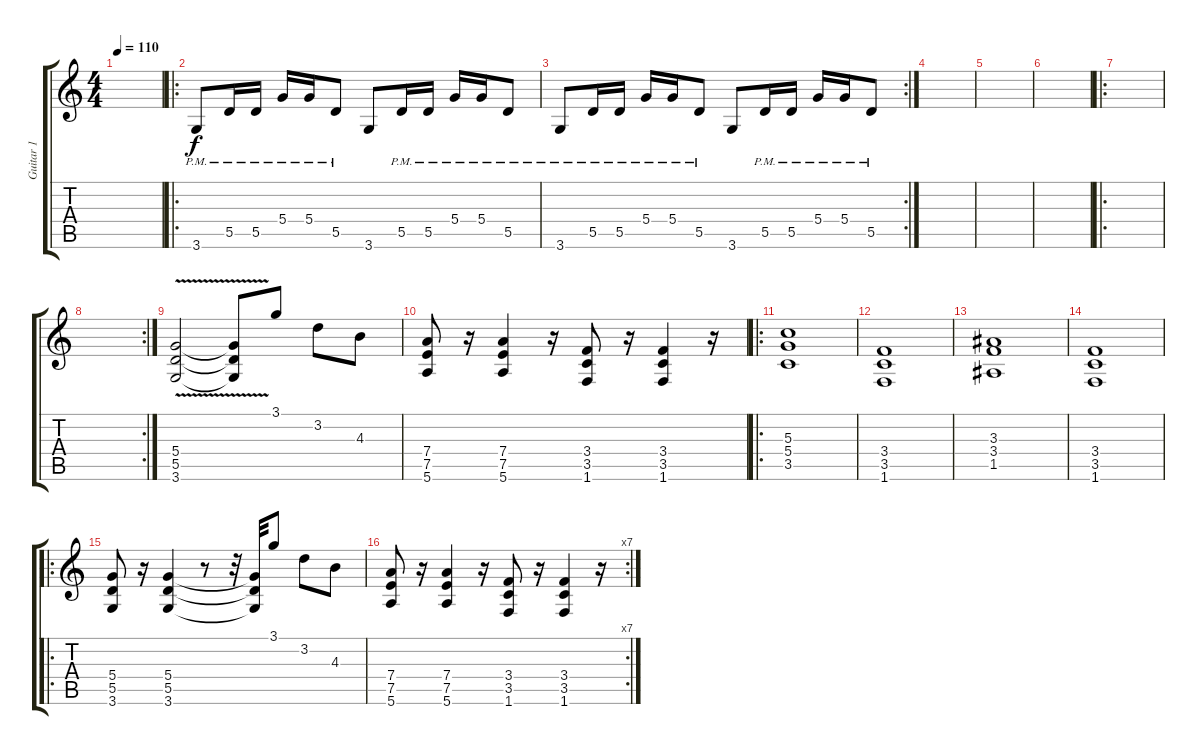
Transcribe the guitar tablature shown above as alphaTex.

\track ("Guitar 1" "Guitar 1") {instrument overdrivenguitar}
\staff {score tabs}
\tuning (E4 B3 G3 D3 A2 E2) {hide}
\ts (4 4)
\tempo 110
\clef g2
\ks c
|
\ro
3.6{pm}.8 5.5{pm}.16 5.5{pm}.16 5.4{pm}.16 5.4{pm}.16 5.5{pm}.8 3.6.8 5.5{pm}.16 5.5{pm}.16 5.4{pm}.16 5.4{pm}.16 5.5{pm}.8 |
\rc 2
3.6{pm}.8 5.5{pm}.16 5.5{pm}.16 5.4{pm}.16 5.4{pm}.16 5.5{pm}.8 3.6.8 5.5{pm}.16 5.5{pm}.16 5.4{pm}.16 5.4{pm}.16 5.5{pm}.8 |
|
|
|
\ro
|
\rc 2
|
(5.4{v} 5.5{v} 3.6{v}).2 (5.4{t} 5.5{t} 3.6{t}).8 3.1.8 3.2.8 4.3.8 |
(7.4 7.5 5.6).8 r.16 (7.4 7.5 5.6).4 r.16 (3.4 3.5 1.6).8 r.16 (3.4 3.5 1.6).4 r.16 |
\ro
(5.3 5.4 3.5).1 |
(3.4 3.5 1.6).1 |
(3.3 3.4 1.5).1 |
(3.4 3.5 1.6).1 |
\ro
(5.4 5.5 3.6).8 r.16 (5.4 5.5 3.6).4 r.8 r.32 (5.4{t} 5.5{t} 3.6{t}).32 3.1.8 3.2.8 4.3.8 |
\rc 7
(7.4 7.5 5.6).8 r.16 (7.4 7.5 5.6).4 r.16 (3.4 3.5 1.6).8 r.16 (3.4 3.5 1.6).4 r.16
